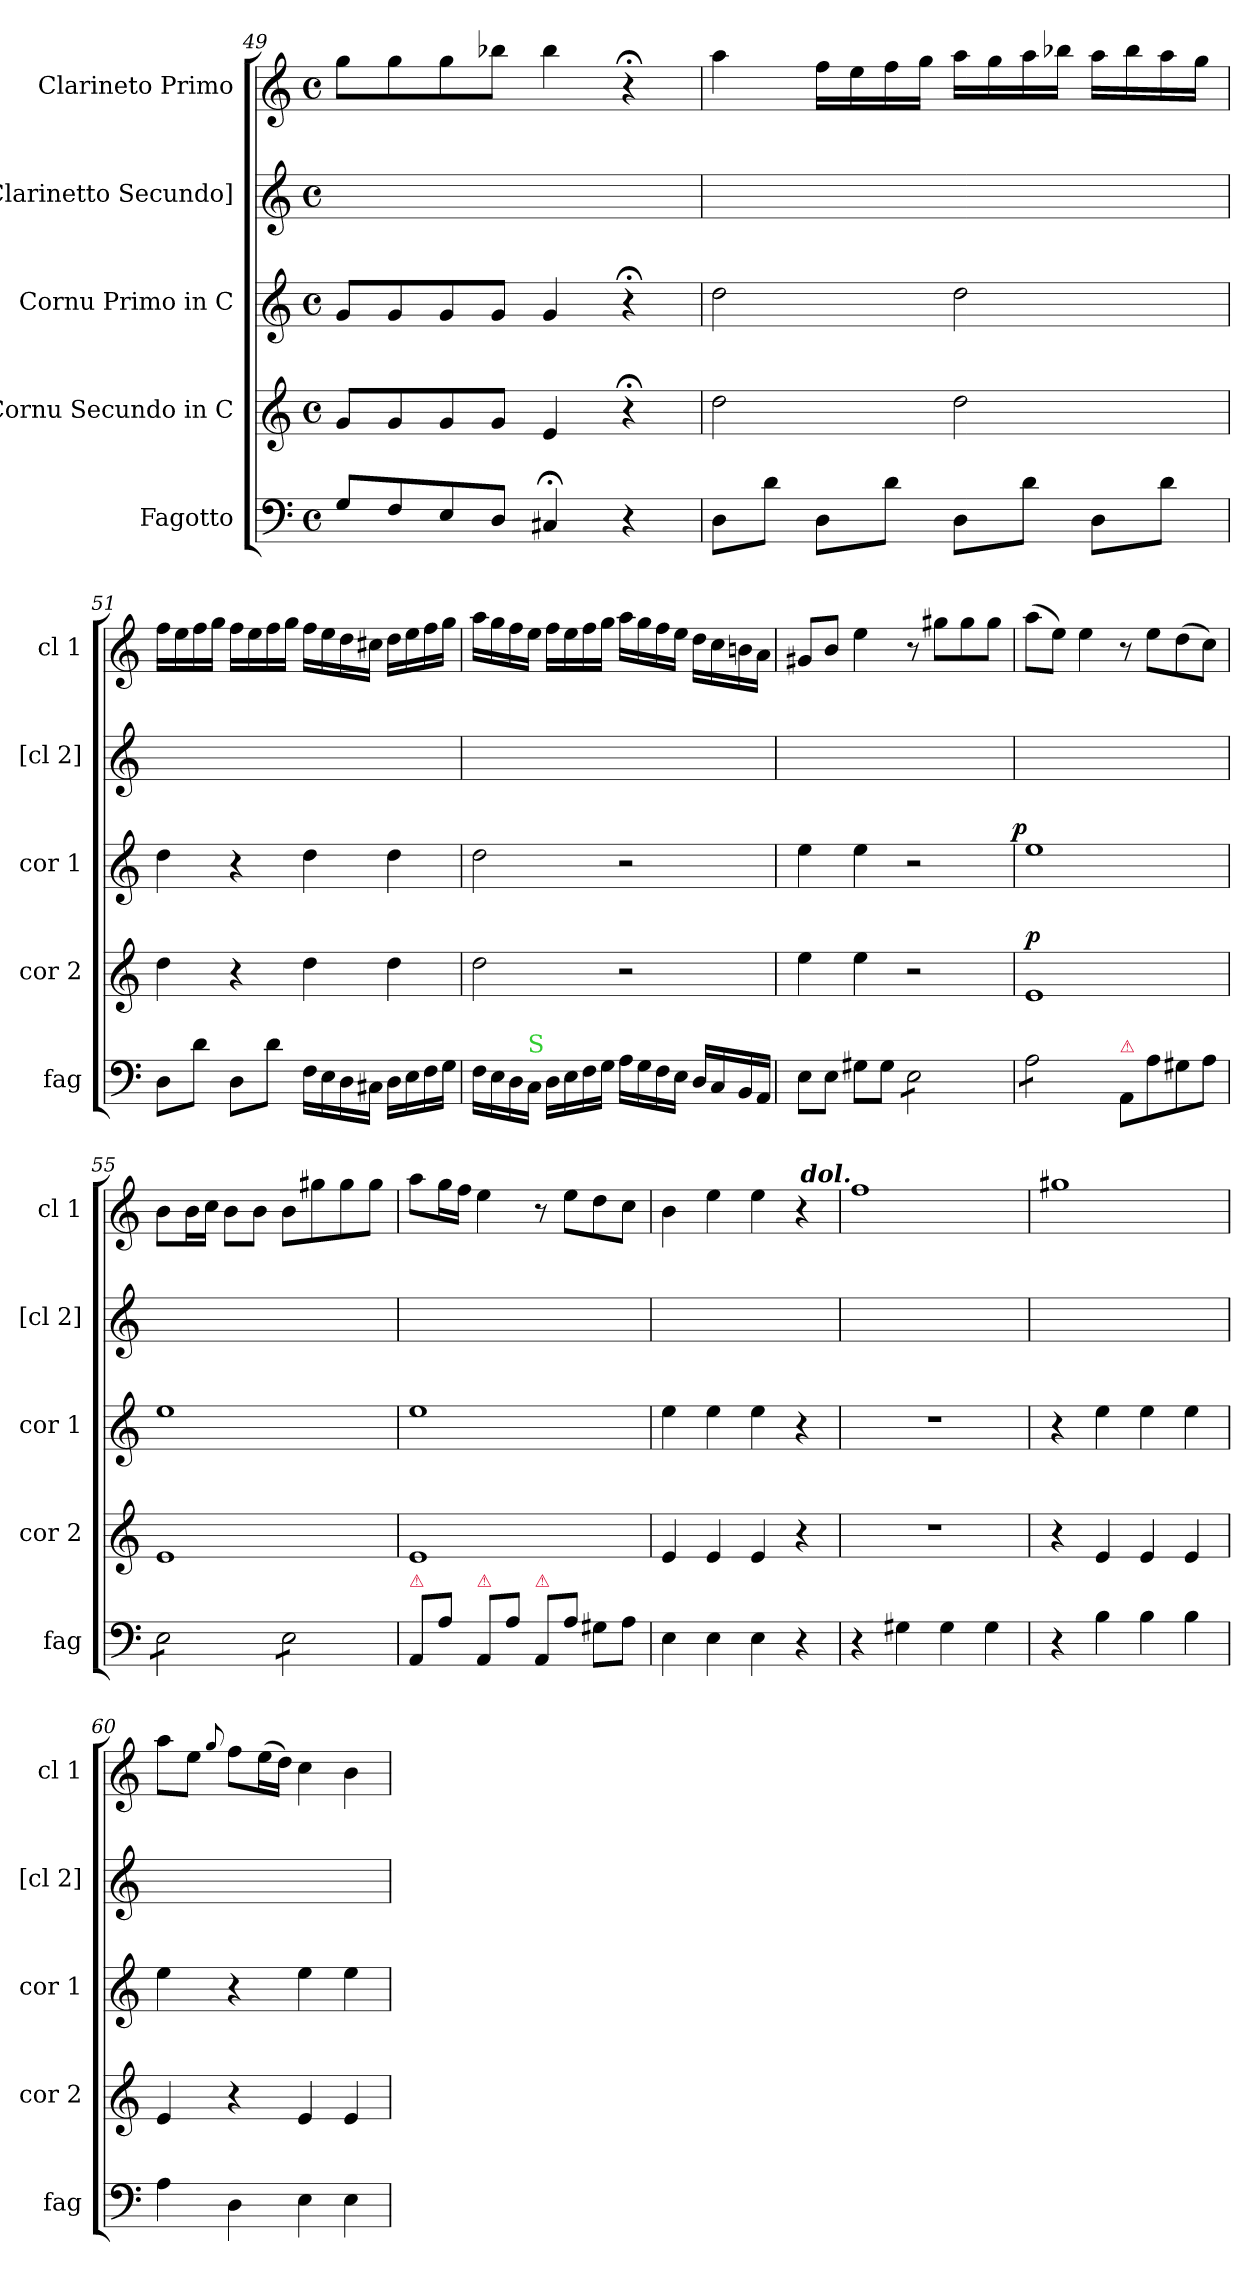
**kern	**kern	**dynam	**kern	**dynam	**kern	**kern
*part5	*part4	*part4	*part3	*part3	*part2	*part1
*staff5	*staff4	*staff4	*staff3	*staff3	*staff2	*staff1
*I"Fagotto	*I"Cornu Secundo in C	*	*I"Cornu Primo in C	*	*I"[Clarinetto Secundo]	*I"Clarineto Primo
*I'fag	*I'cor 2	*	*I'cor 1	*	*I'[cl 2]	*I'cl 1
*clefF4	*clefG2	*	*clefG2	*	*clefG2	*clefG2
*k[]	*k[]	*	*k[]	*	*k[]	*k[]
*M4/4	*M4/4	*	*M4/4	*	*M4/4	*M4/4
*met(c)	*met(c)	*	*met(c)	*	*met(c)	*met(c)
=49	=49	=49	=49	=49	=49	=49
8G/L	8g/L	.	8g/L	.	1ryy	8gg\L
8F/	8g/	.	8g/	.	.	8gg\
8E/	8g/	.	8g/	.	.	8gg\
8D/J	8g/J	.	8g/J	.	.	8bb-X\J
4C#X;</	4e/	.	4g/	.	.	4bb-\
4r	4r;<	.	4r;<	.	.	4r;<
=50	=50	=50	=50	=50	=50	=50
8D\L	2dd\	.	2dd\	.	1ryy	4aa\
8d\J	.	.	.	.	.	.
8D\L	.	.	.	.	.	16ff\LL
.	.	.	.	.	.	16ee\
8d\J	.	.	.	.	.	16ff\
.	.	.	.	.	.	16gg\JJ
8D\L	2dd\	.	2dd\	.	.	16aa\LL
.	.	.	.	.	.	16gg\
8d\J	.	.	.	.	.	16aa\
.	.	.	.	.	.	16bb-X\JJ
8D\L	.	.	.	.	.	16aa\LL
.	.	.	.	.	.	16bb-\
8d\J	.	.	.	.	.	16aa\
.	.	.	.	.	.	16gg\JJ
=51	=51	=51	=51	=51	=51	=51
8D\L	4dd\	.	4dd\	.	1ryy	16ff\LL
.	.	.	.	.	.	16ee\
8d\J	.	.	.	.	.	16ff\
.	.	.	.	.	.	16gg\JJ
8D\L	4r	.	4r	.	.	16ff\LL
.	.	.	.	.	.	16ee\
8d\J	.	.	.	.	.	16ff\
.	.	.	.	.	.	16gg\JJ
16F\LL	4dd\	.	4dd\	.	.	16ff\LL
16E\	.	.	.	.	.	16ee\
16D\	.	.	.	.	.	16dd\
16C#X\JJ	.	.	.	.	.	16cc#X\JJ
16D\LL	4dd\	.	4dd\	.	.	16dd\LL
16E\	.	.	.	.	.	16ee\
16F\	.	.	.	.	.	16ff\
16G\JJ	.	.	.	.	.	16gg\JJ
=52	=52	=52	=52	=52	=52	=52
16F\LL	2dd\	.	2dd\	.	1ryy	16aa\LL
16E\	.	.	.	.	.	16gg\
16D\	.	.	.	.	.	16ff\
!LO:TX:a:color=limegreen:t=S	!	!	!	!	!	!
16C\JJ	.	.	.	.	.	16ee\JJ
16D\LL	.	.	.	.	.	16ff\LL
16E\	.	.	.	.	.	16ee\
16F\	.	.	.	.	.	16ff\
16G\JJ	.	.	.	.	.	16gg\JJ
16A\LL	2r	.	2r	.	.	16aa\LL
16G\	.	.	.	.	.	16gg\
16F\	.	.	.	.	.	16ff\
16E\JJ	.	.	.	.	.	16ee\JJ
16D/LL	.	.	.	.	.	16dd\LL
16C/	.	.	.	.	.	16cc\
16BB/	.	.	.	.	.	16bn\
16AA/JJ	.	.	.	.	.	16a\JJ
=53	=53	=53	=53	=53	=53	=53
8E\L	4ee\	.	4ee\	.	1ryy	8g#X/L
8E\J	.	.	.	.	.	8b/J
8G#X\L	4ee\	.	4ee\	.	.	4ee\
8G#\J	.	.	.	.	.	.
*tremolo	*	*	*	*	*	*
8E\L	2r	.	2r	.	.	8r
8E\	.	.	.	.	.	8gg#X\L
8E\	.	.	.	.	.	8gg#\
8E\J	.	.	.	.	.	8gg#\J
=54	=54	=54	=54	=54	=54	=54
!	!	!LO:DY:a	!	!LO:DY:a:rj	!	!
8A\L	1e	p	1ee	p	1ryy	(>8aa\L
8A\	.	.	.	.	.	8ee\J)
8A\	.	.	.	.	.	4ee\
8A\J	.	.	.	.	.	.
*Xtremolo	*	*	*	*	*	*
!LO:TX:a:color=crimson:t=⚠	!	!	!	!	!	!
8AA/L	.	.	.	.	.	8r
8A\	.	.	.	.	.	8ee\L
8G#X\	.	.	.	.	.	(>8dd\
8A\J	.	.	.	.	.	8cc\J)
=55	=55	=55	=55	=55	=55	=55
*tremolo	*	*	*	*	*	*
8E\L	1e	.	1ee	.	1ryy	8b\L
8E\	.	.	.	.	.	16b\L
.	.	.	.	.	.	16cc\JJ
8E\	.	.	.	.	.	8b\L
8E\J	.	.	.	.	.	8b\J
8E\L	.	.	.	.	.	8b\L
8E\	.	.	.	.	.	8gg#X\
8E\	.	.	.	.	.	8gg#\
8E\J	.	.	.	.	.	8gg#\J
*Xtremolo	*	*	*	*	*	*
=56	=56	=56	=56	=56	=56	=56
!LO:TX:a:color=crimson:t=⚠	!	!	!	!	!	!
8AA/L	1e	.	1ee	.	1ryy	8aa\L
8A\J	.	.	.	.	.	16gg\L
.	.	.	.	.	.	16ff\JJ
!LO:TX:a:color=crimson:t=⚠	!	!	!	!	!	!
8AA/L	.	.	.	.	.	4ee\
8A\J	.	.	.	.	.	.
!LO:TX:a:color=crimson:t=⚠	!	!	!	!	!	!
8AA/L	.	.	.	.	.	8r
8A\J	.	.	.	.	.	8ee\L
8G#X\L	.	.	.	.	.	8dd\
8A\J	.	.	.	.	.	8cc\J
=57	=57	=57	=57	=57	=57	=57
4E\	4e/	.	4ee\	.	1ryy	4b\
4E\	4e/	.	4ee\	.	.	4ee\
4E\	4e/	.	4ee\	.	.	4ee\
4r	4r	.	4r	.	.	4r
=58	=58	=58	=58	=58	=58	=58
!	!	!	!	!	!	!LO:TX:a:Bi:rj:t=dol.
4r	1r	.	1r	.	1ryy	1ff
4G#X\	.	.	.	.	.	.
4G#\	.	.	.	.	.	.
4G#\	.	.	.	.	.	.
=59	=59	=59	=59	=59	=59	=59
4r	4r	.	4r	.	1ryy	1gg#X
4B\	4e/	.	4ee\	.	.	.
4B\	4e/	.	4ee\	.	.	.
4B\	4e/	.	4ee\	.	.	.
=60	=60	=60	=60	=60	=60	=60
4A\	4e/	.	4ee\	.	1ryy	8aa\L
.	.	.	.	.	.	8ee\J
.	.	.	.	.	.	8qqgg/
4D\	4r	.	4r	.	.	8ff\L
.	.	.	.	.	.	(>16ee\L
.	.	.	.	.	.	16dd\JJ)
4E\	4e/	.	4ee\	.	.	4cc\
4E\	4e/	.	4ee\	.	.	4b\
=	=	=	=	=	=	=
*-	*-	*-	*-	*-	*-	*-
